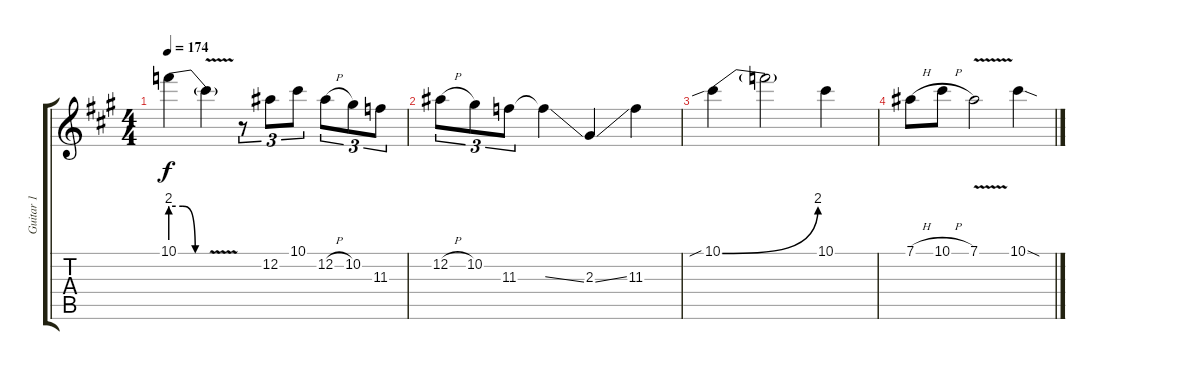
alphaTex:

\track ("Guitar 1" "Guitar 1") {instrument overdrivenguitar}
\staff {score tabs}
\tuning (Eb4 Bb3 Gb3 Db3 Ab2 Eb2) {hide}
\ts (4 4)
\tempo 174
\clef g2
\ks a
10.1{be (custom 0 8 20 8 40 0 60 0) t}.4{dy f} 10.1{v t}.4 r.8{tu (3 2)} 12.2.8{tu (3 2)} 10.1.8{tu (3 2)} 12.2{h}.8{tu (3 2)} 10.2.8{tu (3 2)} 11.3.8{tu (3 2)} |
12.2{h}.8{tu (3 2)} 10.2.8{tu (3 2)} 11.3.8{tu (3 2)} 11.3{ss t}.4 2.3{ss}.4 11.3.4 |
10.1{be (bend 0 0 60 8) sib}.4 10.1{t}.2 10.1.4 |
7.1{h}.8 10.1{h}.8 7.1{v}.2 10.1{sod}.4
